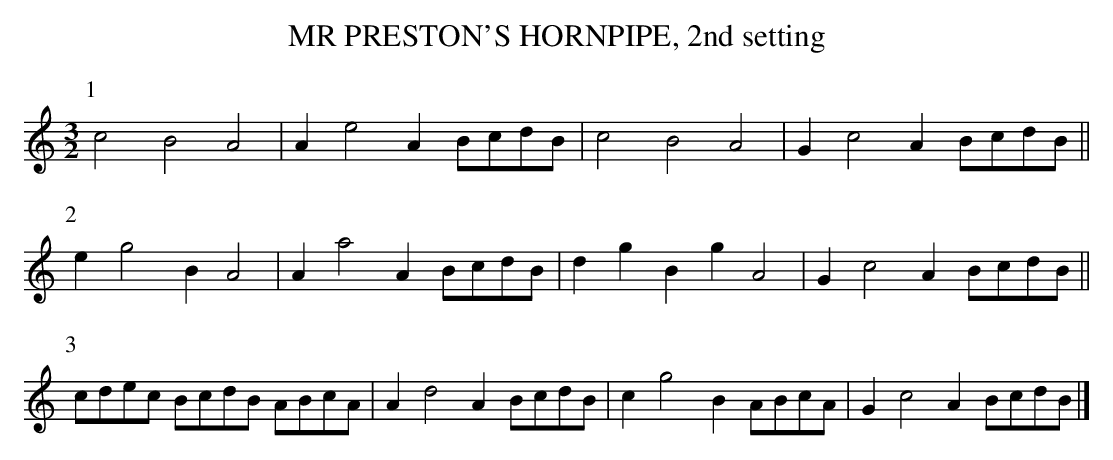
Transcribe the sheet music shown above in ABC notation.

X:1
T:MR PRESTON'S HORNPIPE, 2nd setting
M:3/2
L:1/8
K:C
P:1
c4 B4 A4 | A2 e4 A2 BcdB |\
c4 B4 A4 | G2 c4 A2 BcdB ||
P:2
e2 g4    B2 A4 | A2 a4 A2 BcdB |\
d2 g2 B2 g2 A4 | G2 c4 A2 BcdB ||
P:3
cdec BcdB ABcA | A2 d4 A2 BcdB |\
c2 g4  B2 ABcA | G2 c4 A2 BcdB |]
